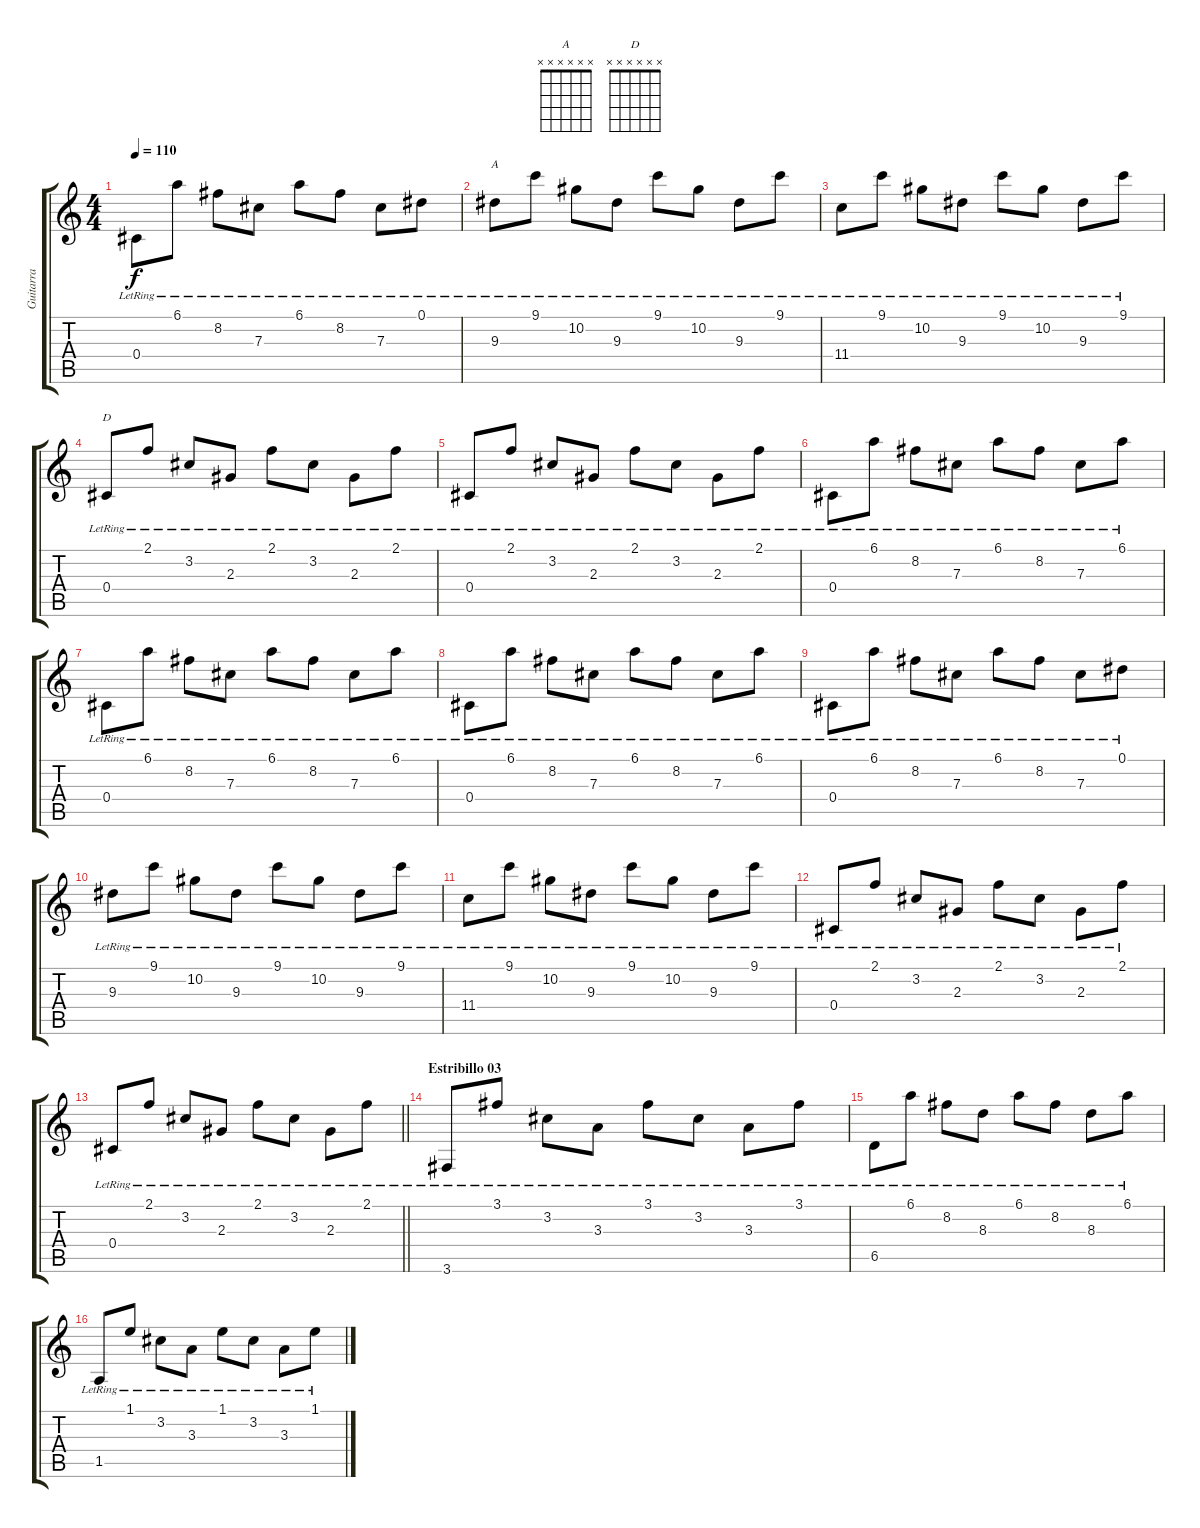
\track ("Guitarra" "Guitarra") {instrument acousticguitarsteel}
\staff {score tabs}
\tuning (Eb4 Bb3 Gb3 Db3 Ab2 Eb2) {hide}
\chord ("A" x x x x x x)
\chord ("D" x x x x x x)
\ts (4 4)
\tempo 110
\clef g2
\ks c
0.4{lr}.8{dy f} 6.1{lr}.8 8.2{lr}.8 7.3{lr}.8 6.1{lr}.8 8.2{lr}.8 7.3{lr}.8 0.1{lr}.8 |
9.3{lr}.8{ch "A"} 9.1{lr}.8 10.2{lr}.8 9.3{lr}.8 9.1{lr}.8 10.2{lr}.8 9.3{lr}.8 9.1{lr}.8 |
11.4{lr}.8 9.1{lr}.8 10.2{lr}.8 9.3{lr}.8 9.1{lr}.8 10.2{lr}.8 9.3{lr}.8 9.1{lr}.8 |
0.4{lr}.8{ch "D"} 2.1{lr}.8 3.2{lr}.8 2.3{lr}.8 2.1{lr}.8 3.2{lr}.8 2.3{lr}.8 2.1{lr}.8 |
0.4{lr}.8 2.1{lr}.8 3.2{lr}.8 2.3{lr}.8 2.1{lr}.8 3.2{lr}.8 2.3{lr}.8 2.1{lr}.8 |
0.4{lr}.8 6.1{lr}.8 8.2{lr}.8 7.3{lr}.8 6.1{lr}.8 8.2{lr}.8 7.3{lr}.8 6.1{lr}.8 |
0.4{lr}.8 6.1{lr}.8 8.2{lr}.8 7.3{lr}.8 6.1{lr}.8 8.2{lr}.8 7.3{lr}.8 6.1{lr}.8 |
0.4{lr}.8 6.1{lr}.8 8.2{lr}.8 7.3{lr}.8 6.1{lr}.8 8.2{lr}.8 7.3{lr}.8 6.1{lr}.8 |
0.4{lr}.8 6.1{lr}.8 8.2{lr}.8 7.3{lr}.8 6.1{lr}.8 8.2{lr}.8 7.3{lr}.8 0.1{lr}.8 |
9.3{lr}.8 9.1{lr}.8 10.2{lr}.8 9.3{lr}.8 9.1{lr}.8 10.2{lr}.8 9.3{lr}.8 9.1{lr}.8 |
11.4{lr}.8 9.1{lr}.8 10.2{lr}.8 9.3{lr}.8 9.1{lr}.8 10.2{lr}.8 9.3{lr}.8 9.1{lr}.8 |
0.4{lr}.8 2.1{lr}.8 3.2{lr}.8 2.3{lr}.8 2.1{lr}.8 3.2{lr}.8 2.3{lr}.8 2.1{lr}.8 |
\barLineRight lightlight
0.4{lr}.8 2.1{lr}.8 3.2{lr}.8 2.3{lr}.8 2.1{lr}.8 3.2{lr}.8 2.3{lr}.8 2.1{lr}.8 |
\section ("" "Estribillo 03")
3.6{lr}.8 3.1{lr}.8 3.2{lr}.8 3.3{lr}.8 3.1{lr}.8 3.2{lr}.8 3.3{lr}.8 3.1{lr}.8 |
6.5{lr}.8 6.1{lr}.8 8.2{lr}.8 8.3{lr}.8 6.1{lr}.8 8.2{lr}.8 8.3{lr}.8 6.1{lr}.8 |
1.5{lr}.8 1.1{lr}.8 3.2{lr}.8 3.3{lr}.8 1.1{lr}.8 3.2{lr}.8 3.3{lr}.8 1.1{lr}.8
